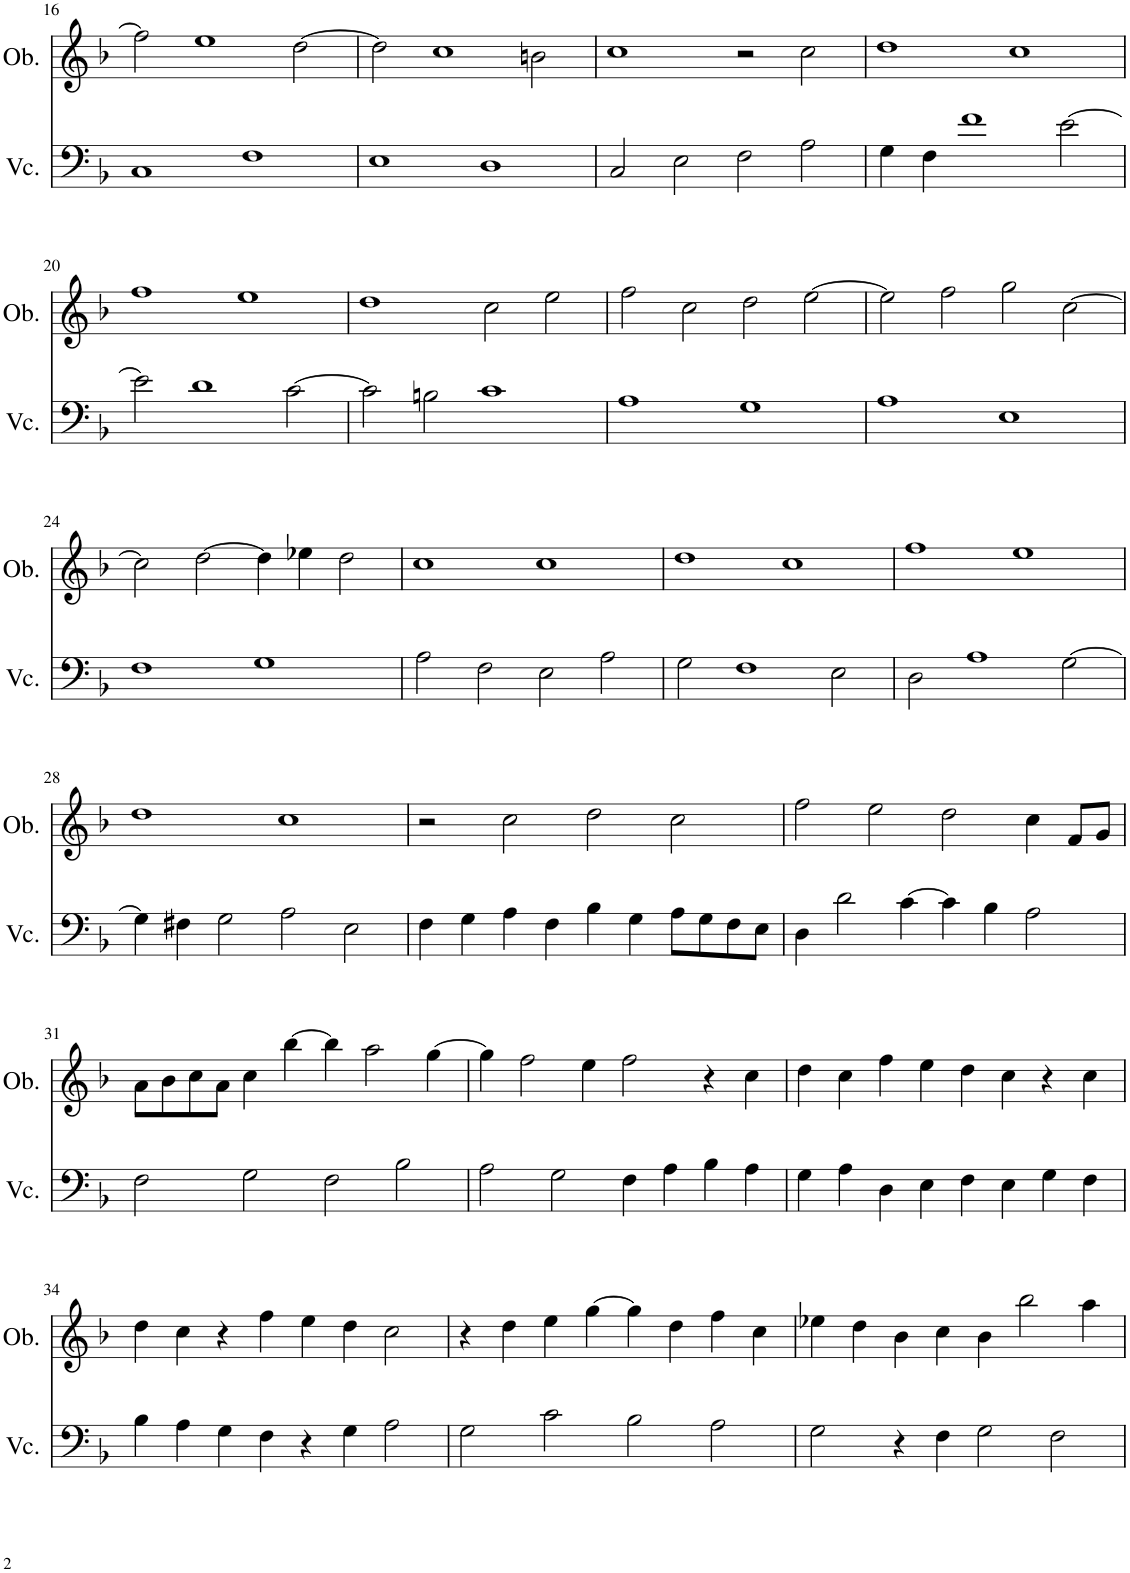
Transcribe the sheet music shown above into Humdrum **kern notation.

**kern	**kern
*part2	*part1
*staff2	*staff1
*I"チェロ	*I"オーボエ
!!LO:PB:g=z
*clefF4	*clefG2
*k[b-]	*k[b-]
*M8/4	*M8/4
=16	=16
1C	2ff\]
.	1ee
1F	.
.	[2dd\
=17	=17
1E	2dd\]
.	1cc
1D	.
.	2bn\
=18	=18
2C/	1cc
2E\	.
2F\	2r
2A\	2cc\
=19	=19
4G\	1dd
4F\	.
1f	.
.	1cc
[2e\	.
!!LO:LB:g=z
=20	=20
2e\]	1ff
1d	.
.	1ee
[2c\	.
=21	=21
2c\]	1dd
2Bn\	.
1c	2cc\
.	2ee\
=22	=22
1A	2ff\
.	2cc\
1G	2dd\
.	[2ee\
=23	=23
1A	2ee\]
.	2ff\
1E	2gg\
.	[2cc\
!!LO:LB:g=z
=24	=24
1F	2cc\]
.	[2dd\
1G	4dd\]
.	4ee-X\
.	2dd\
=25	=25
2A\	1cc
2F\	.
2E\	1cc
2A\	.
=26	=26
2G\	1dd
1F	.
.	1cc
2E\	.
=27	=27
2D\	1ff
1A	.
.	1ee
[2G\	.
!!LO:LB:g=z
=28	=28
4G\]	1dd
4F#X\	.
2G\	.
2A\	1cc
2E\	.
=29	=29
4F\	2r
4G\	.
4A\	2cc\
4F\	.
4B-\	2dd\
4G\	.
8A\L	2cc\
8G\	.
8F\	.
8E\J	.
=30	=30
4D\	2ff\
2d\	.
.	2ee\
[4c\	.
4c\]	2dd\
4B-\	.
2A\	4cc\
.	8f/L
.	8g/J
!!LO:LB:g=z
=31	=31
2F\	8a\L
.	8b-\
.	8cc\
.	8a\J
2G\	4cc\
.	[4bb-\
2F\	4bb-\]
.	2aa\
2B-\	.
.	[4gg\
=32	=32
2A\	4gg\]
.	2ff\
2G\	.
.	4ee\
4F\	2ff\
4A\	.
4B-\	4r
4A\	4cc\
=33	=33
4G\	4dd\
4A\	4cc\
4D\	4ff\
4E\	4ee\
4F\	4dd\
4E\	4cc\
4G\	4r
4F\	4cc\
!!LO:LB:g=z
=34	=34
4B-\	4dd\
4A\	4cc\
4G\	4r
4F\	4ff\
4r	4ee\
4G\	4dd\
2A\	2cc\
=35	=35
2G\	4r
.	4dd\
2c\	4ee\
.	[4gg\
2B-\	4gg\]
.	4dd\
2A\	4ff\
.	4cc\
=36	=36
2G\	4ee-X\
.	4dd\
4r	4b-\
4F\	4cc\
2G\	4b-\
.	2bb-\
2F\	.
.	4aa\
=	=
*-	*-
